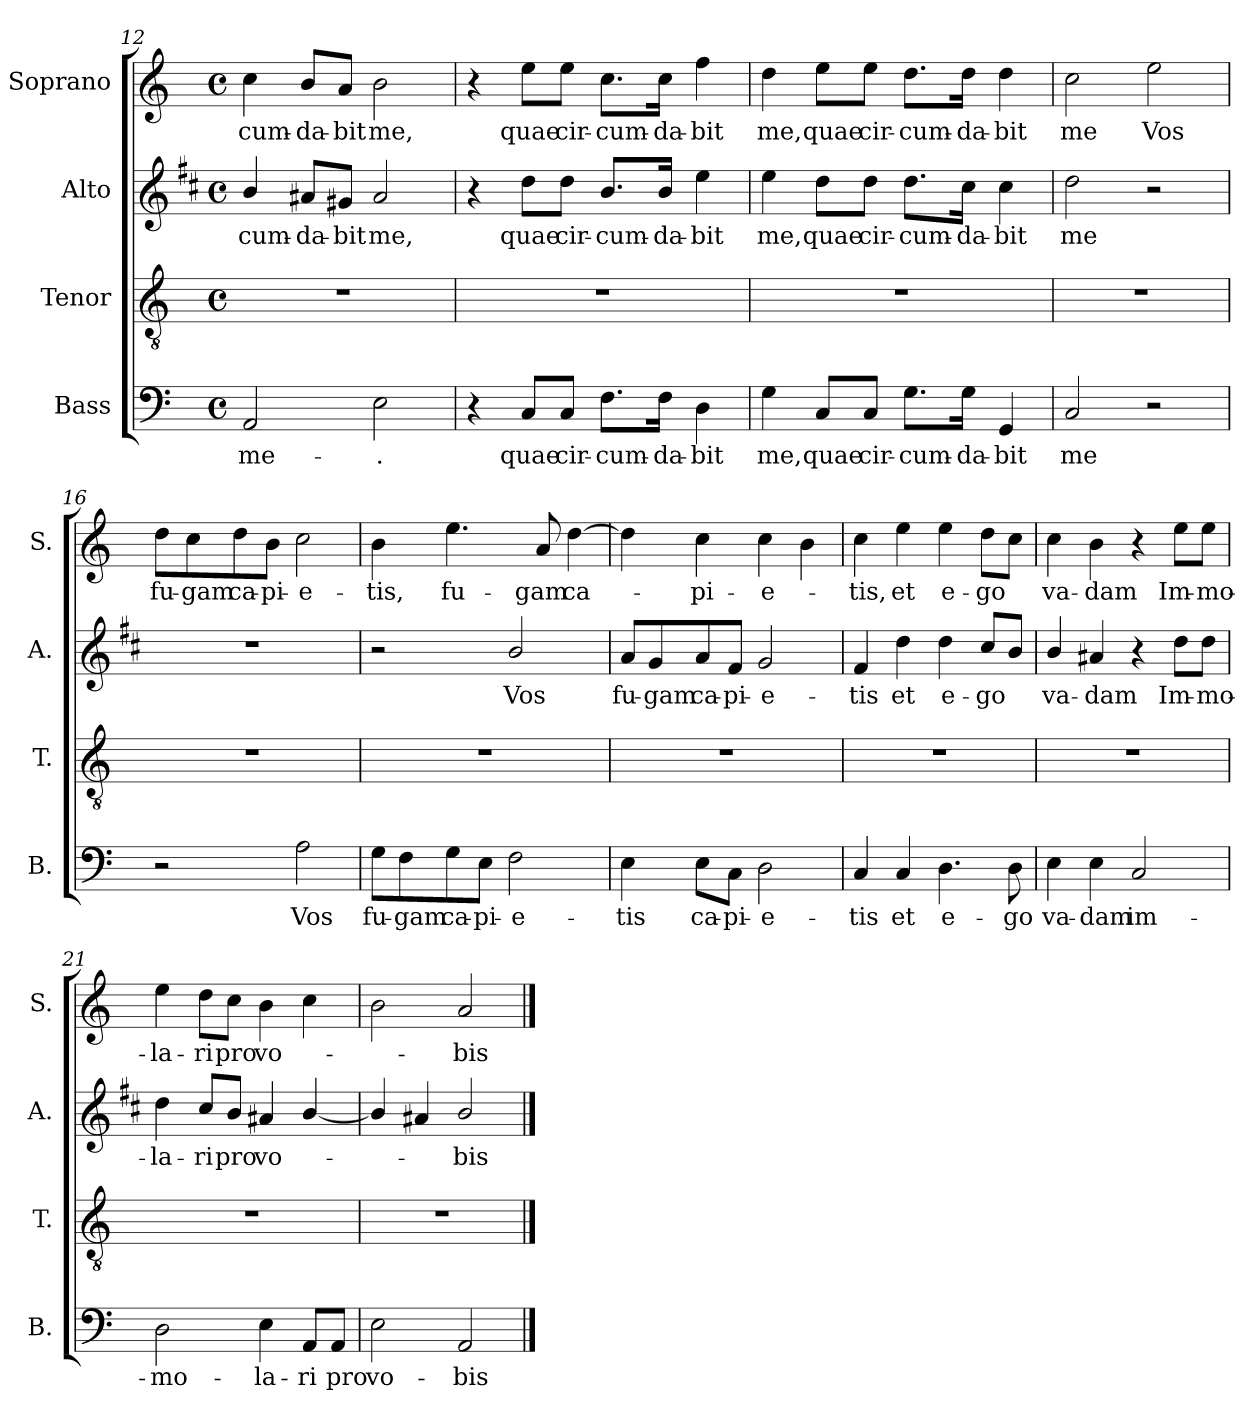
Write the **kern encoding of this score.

**kern	**text	**kern	**kern	**text	**kern	**text
*part4	*part4	*part3	*part2	*part2	*part1	*part1
*staff4	*staff4	*staff3	*staff2	*staff2	*staff1	*staff1
*I"Bass	*	*I"Tenor	*I"Alto	*	*I"Soprano	*
*I'B.	*	*I'T.	*I'A.	*	*I'S.	*
*clefF4	*	*clefGv2	*clefG2	*	*clefG2	*
*	*	*	*ITrd1c2	*	*	*
*k[]	*	*k[]	*k[]	*	*k[]	*
*M4/4	*	*M4/4	*M4/4	*	*M4/4	*
*met(c)	*	*met(c)	*met(c)	*	*met(c)	*
=12	=12	=12	=12	=12	=12	=12
!	!LO:LY:b	!	!	!LO:LY:b	!	!LO:LY:b
2AA/	me-	1r	4a/	-cum-	4cc\	-cum-
!	!	!	!	!LO:LY:b	!	!LO:LY:b
.	.	.	8g#X/L	-da-	8b/L	-da-
!	!	!	!	!LO:LY:b	!	!LO:LY:b
.	.	.	8f#X/J	-bit	8a/J	-bit
!	!LO:LY:b	!	!	!LO:LY:b	!	!LO:LY:b
2E\	-.	.	2g#/	me,	2b\	me,
=13	=13	=13	=13	=13	=13	=13
4r	.	1r	4r	.	4r	.
!	!LO:LY:b	!	!	!LO:LY:b	!	!LO:LY:b
8C/L	quae	.	8cc\L	quae	8ee\L	quae
!	!LO:LY:b	!	!	!LO:LY:b	!	!LO:LY:b
8C/J	cir-	.	8cc\J	cir-	8ee\J	cir-
!	!LO:LY:b	!	!	!LO:LY:b	!	!LO:LY:b
8.F\L	-cum-	.	8.a/L	-cum-	8.cc\L	-cum-
!	!LO:LY:b	!	!	!LO:LY:b	!	!LO:LY:b
16F\Jk	-da-	.	16a/Jk	-da-	16cc\Jk	-da-
!	!LO:LY:b	!	!	!LO:LY:b	!	!LO:LY:b
4D\	-bit	.	4dd\	-bit	4ff\	-bit
!!LO:PB:g=z
=14	=14	=14	=14	=14	=14	=14
!	!LO:LY:b	!	!	!LO:LY:b	!	!LO:LY:b
4G\	me,	1r	4dd\	me,	4dd\	me,
!	!LO:LY:b	!	!	!LO:LY:b	!	!LO:LY:b
8C/L	quae	.	8cc\L	quae	8ee\L	quae
!	!LO:LY:b	!	!	!LO:LY:b	!	!LO:LY:b
8C/J	cir-	.	8cc\J	cir-	8ee\J	cir-
!	!LO:LY:b	!	!	!LO:LY:b	!	!LO:LY:b
8.G\L	-cum-	.	8.cc\L	-cum-	8.dd\L	-cum-
!	!LO:LY:b	!	!	!LO:LY:b	!	!LO:LY:b
16G\Jk	-da-	.	16b\Jk	-da-	16dd\Jk	-da-
!	!LO:LY:b	!	!	!LO:LY:b	!	!LO:LY:b
4GG/	-bit	.	4b\	-bit	4dd\	-bit
=15	=15	=15	=15	=15	=15	=15
!	!LO:LY:b	!	!	!LO:LY:b	!	!LO:LY:b
2C/	me	1r	2cc\	me	2cc\	me
!	!	!	!	!	!	!LO:LY:b
2r	.	.	2r	.	2ee\	Vos
=16	=16	=16	=16	=16	=16	=16
!	!	!	!	!	!	!LO:LY:b
2r	.	1r	1r	.	8dd\L	fu-
!	!	!	!	!	!	!LO:LY:b
.	.	.	.	.	8cc\	-gam
!	!	!	!	!	!	!LO:LY:b
.	.	.	.	.	8dd\	ca-
!	!	!	!	!	!	!LO:LY:b
.	.	.	.	.	8b\J	-pi-
!	!LO:LY:b	!	!	!	!	!LO:LY:b
2A\	Vos	.	.	.	2cc\	-e-
=17	=17	=17	=17	=17	=17	=17
!	!LO:LY:b	!	!	!	!	!LO:LY:b
8G\L	fu-	1r	2r	.	4b\	-tis,
!	!LO:LY:b	!	!	!	!	!
8F\	-gam	.	.	.	.	.
!	!LO:LY:b	!	!	!	!	!LO:LY:b
8G\	ca-	.	.	.	4.ee\	fu-
!	!LO:LY:b	!	!	!	!	!
8E\J	-pi-	.	.	.	.	.
!	!LO:LY:b	!	!	!LO:LY:b	!	!
2F\	-e-	.	2a/	Vos	.	.
!	!	!	!	!	!	!LO:LY:b
.	.	.	.	.	8a/	-gam
!	!	!	!	!	!	!LO:LY:b
.	.	.	.	.	[4dd\	ca-
!!LO:LB:g=z
=18	=18	=18	=18	=18	=18	=18
!	!LO:LY:b	!	!	!LO:LY:b	!	!
4E\	-tis	1r	8g/L	fu-	4dd\]	.
!	!	!	!	!LO:LY:b	!	!
.	.	.	8f/	-gam	.	.
!	!LO:LY:b	!	!	!LO:LY:b	!	!LO:LY:b
8E\L	ca-	.	8g/	ca-	4cc\	-pi-
!	!LO:LY:b	!	!	!LO:LY:b	!	!
8C\J	-pi-	.	8e/J	-pi-	.	.
!	!LO:LY:b	!	!	!LO:LY:b	!	!LO:LY:b
2D\	-e-	.	2f/	-e-	4cc\	-e-
.	.	.	.	.	4b\	.
=19	=19	=19	=19	=19	=19	=19
!	!LO:LY:b	!	!	!LO:LY:b	!	!LO:LY:b
4C/	-tis	1r	4e/	-tis	4cc\	-tis,
!	!LO:LY:b	!	!	!LO:LY:b	!	!LO:LY:b
4C/	et	.	4cc\	et	4ee\	et
!	!LO:LY:b	!	!	!LO:LY:b	!	!LO:LY:b
4.D\	e-	.	4cc\	e-	4ee\	e-
!	!	!	!	!LO:LY:b	!	!LO:LY:b
.	.	.	8b/L	-go	8dd\L	-go
!	!LO:LY:b	!	!	!	!	!
8D\	-go	.	8a/J	.	8cc\J	.
=20	=20	=20	=20	=20	=20	=20
!	!LO:LY:b	!	!	!LO:LY:b	!	!LO:LY:b
4E\	va-	1r	4a/	va-	4cc\	va-
!	!LO:LY:b	!	!	!LO:LY:b	!	!LO:LY:b
4E\	-dam	.	4g#X/	-dam	4b\	-dam
!	!LO:LY:b	!	!	!	!	!
2C/	im-	.	4r	.	4r	.
!	!	!	!	!LO:LY:b	!	!LO:LY:b
.	.	.	8cc\L	Im-	8ee\L	Im-
!	!	!	!	!LO:LY:b	!	!LO:LY:b
.	.	.	8cc\J	-mo-	8ee\J	-mo-
=21	=21	=21	=21	=21	=21	=21
!	!LO:LY:b	!	!	!LO:LY:b	!	!LO:LY:b
2D\	-mo-	1r	4cc\	-la-	4ee\	-la-
!	!	!	!	!LO:LY:b	!	!LO:LY:b
.	.	.	8b/L	-ri	8dd\L	-ri
!	!	!	!	!LO:LY:b	!	!LO:LY:b
.	.	.	8a/J	pro	8cc\J	pro
!	!LO:LY:b	!	!	!LO:LY:b	!	!LO:LY:b
4E\	-la-	.	4g#X/	vo-	4b\	vo-
!	!LO:LY:b	!	!	!	!	!
8AA/L	-ri	.	[4a/	.	4cc\	.
!	!LO:LY:b	!	!	!	!	!
8AA/J	pro	.	.	.	.	.
=22	=22	=22	=22	=22	=22	=22
!	!LO:LY:b	!	!	!	!	!
2E\	vo-	1r	4a/]	.	2b\	.
.	.	.	4g#X/	.	.	.
!	!LO:LY:b	!	!	!LO:LY:b	!	!LO:LY:b
2AA/	-bis	.	2a/	-bis	2a/	-bis
==	==	==	==	==	==	==
*-	*-	*-	*-	*-	*-	*-
